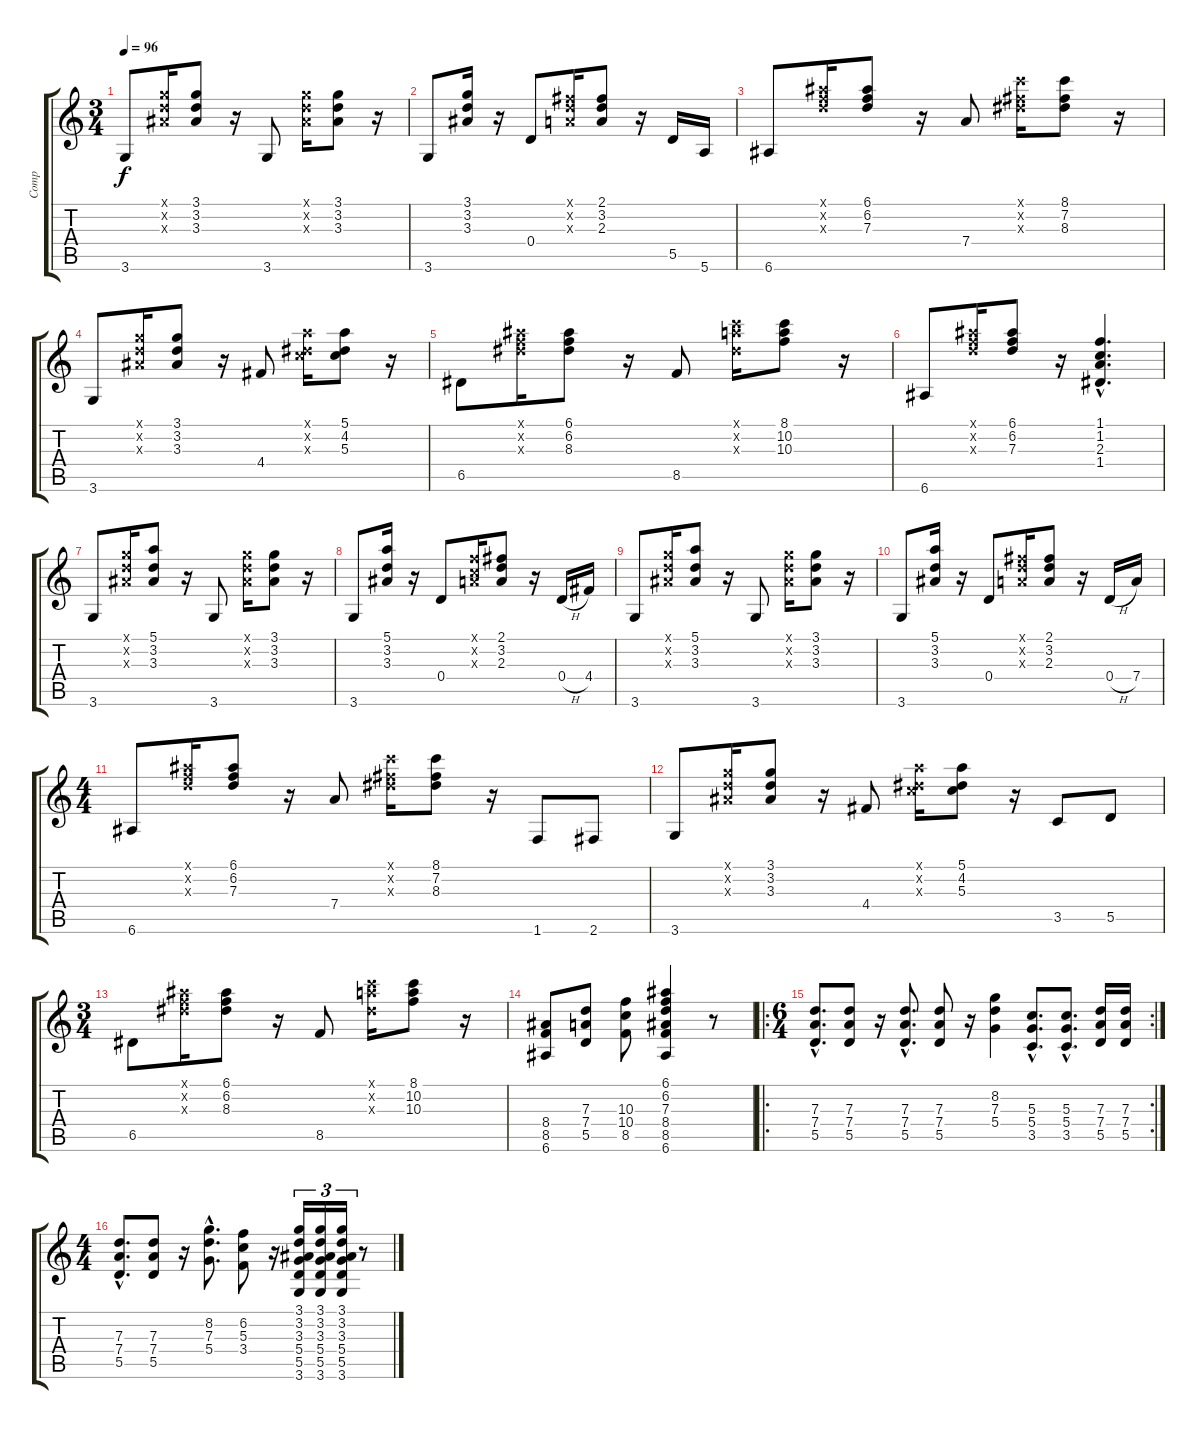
\track ("Comp" "Comp") {instrument acousticguitarnylon}
\staff {score tabs}
\tuning (E4 B3 G3 D3 A2 E2) {hide}
\ts (3 4)
\tempo 96
\clef g2
\ks c
3.6.8{dy f} (3.1{x} 3.2{x} 3.3{x}).16 (3.1 3.2 3.3).8 r.16 3.6.8 (3.1{x} 3.2{x} 3.3{x}).16 (3.1 3.2 3.3).8 r.16 |
3.6.8 (3.1 3.2 3.3).16 r.16 0.4.8 (2.1{x} 3.2{x} 2.3{x}).16 (2.1 3.2 2.3).8 r.16 5.5.16 5.6.16 |
6.6.8 (6.1{x} 6.2{x} 7.3{x}).16 (6.1 6.2 7.3).8 r.16 7.4.8 (8.1{x} 7.2{x} 8.3{x}).16 (8.1 7.2 8.3).8 r.16 |
3.6.8 (3.1{x} 3.2{x} 3.3{x}).16 (3.1 3.2 3.3).8 r.16 4.4.8 (5.1{x} 4.2{x} 5.3{x}).16 (5.1 4.2 5.3).8 r.16 |
6.5.8 (6.1{x} 6.2{x} 8.3{x}).16 (6.1 6.2 8.3).8 r.16 8.5.8 (8.1{x} 10.2{x} 8.3{x}).16 (8.1 10.2 10.3).8 r.16 |
6.6.8 (6.1{x} 6.2{x} 7.3{x}).16 (6.1 6.2 7.3).8 r.16 (1.1{hac} 1.2{hac} 2.3{hac} 1.4{hac}).4{d} |
3.6.8 (3.1{x} 3.2{x} 3.3{x}).16 (5.1 3.2 3.3).8 r.16 3.6.8 (3.1{x} 3.2{x} 3.3{x}).16 (3.1 3.2 3.3).8 r.16 |
3.6.8 (5.1 3.2 3.3).16 r.16 0.4.8 (1.1{x} 1.2{x} 2.3{x}).16 (2.1 3.2 2.3).8 r.16 0.4{h}.16 4.4.16 |
3.6.8 (3.1{x} 3.2{x} 3.3{x}).16 (5.1 3.2 3.3).8 r.16 3.6.8 (3.1{x} 3.2{x} 3.3{x}).16 (3.1 3.2 3.3).8 r.16 |
3.6.8 (5.1 3.2 3.3).16 r.16 0.4.8 (2.1{x} 3.2{x} 2.3{x}).16 (2.1 3.2 2.3).8 r.16 0.4{h}.16 7.4.16 |
\ts (4 4)
6.6.8 (6.1{x} 6.2{x} 7.3{x}).16 (6.1 6.2 7.3).8 r.16 7.4.8 (8.1{x} 7.2{x} 8.3{x}).16 (8.1 7.2 8.3).8 r.16 1.6.8 2.6.8 |
3.6.8 (3.1{x} 3.2{x} 3.3{x}).16 (3.1 3.2 3.3).8 r.16 4.4.8 (5.1{x} 4.2{x} 5.3{x}).16 (5.1 4.2 5.3).8 r.16 3.5.8 5.5.8 |
\ts (3 4)
6.5.8 (6.1{x} 6.2{x} 8.3{x}).16 (6.1 6.2 8.3).8 r.16 8.5.8 (8.1{x} 10.2{x} 8.3{x}).16 (8.1 10.2 10.3).8 r.16 |
(8.4 8.5 6.6).8 (7.3 7.4 5.5).8 (10.3 10.4 8.5).8 (6.1 6.2 7.3 8.4 8.5 6.6).4 r.8 |
\ro
\rc 2
\ts (6 4)
(7.3{hac} 7.4{hac} 5.5{hac}).8{d} (7.3 7.4 5.5).8 r.16 (7.3{hac} 7.4{hac} 5.5{hac}).8{d} (7.3 7.4 5.5).8 r.16 (8.2 7.3 5.4).4 (5.3{hac} 5.4{hac} 3.5{hac}).8{d} (5.3{hac} 5.4{hac} 3.5{hac}).8{d} (7.3 7.4 5.5).16 (7.3 7.4 5.5).16 |
\ts (4 4)
(7.3{hac} 7.4{hac} 5.5{hac}).8{d} (7.3 7.4 5.5).8 r.16 (8.2{hac} 7.3{hac} 5.4{hac}).8{d} (6.2 5.3 3.4).8 r.16 (3.1 3.2 3.3 5.4 5.5 3.6).16{tu (3 2)} (3.1 3.2 3.3 5.4 5.5 3.6).16{tu (3 2)} (3.1 3.2 3.3 5.4 5.5 3.6).16{tu (3 2)} r.8
